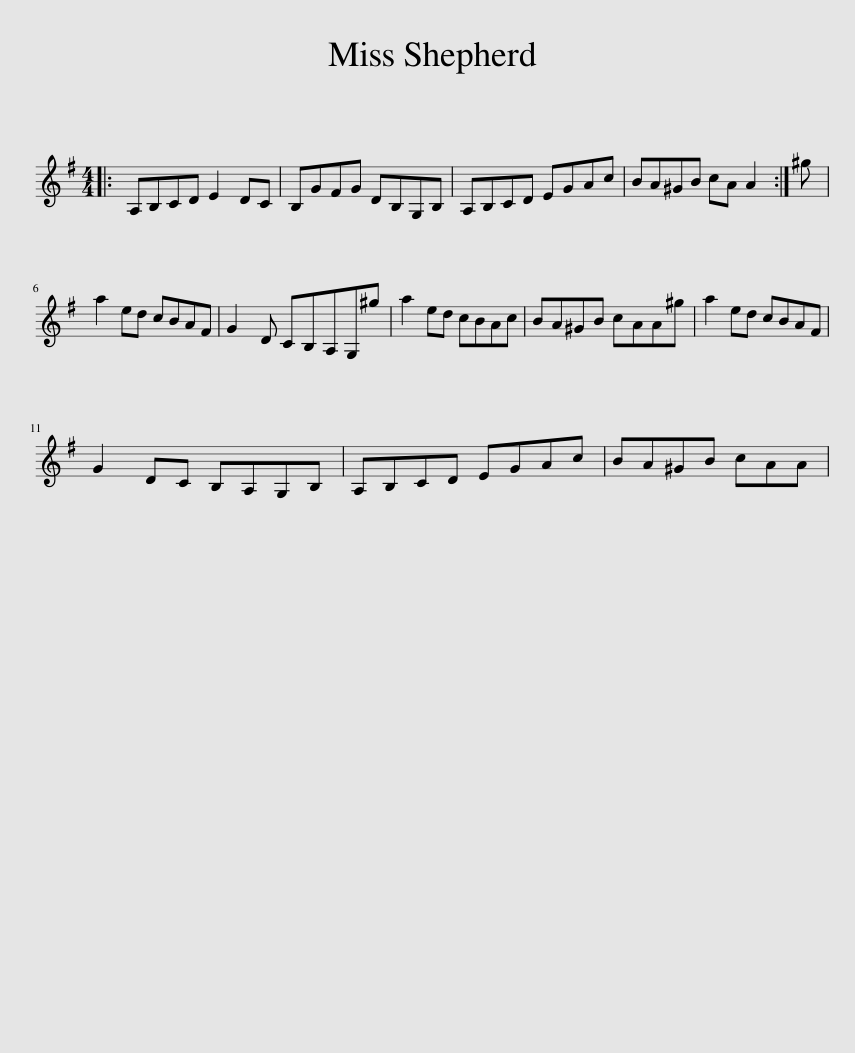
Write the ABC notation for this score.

X:1
L:1/8
M:4/4
I:linebreak $
K:G
V:1 treble
V:1
|: A,B,CD E2 DC | B,GFG DB,G,B, | A,B,CD EGAc | BA^GB cA A2 :| ^g |$ %5
 a2 ed cBAF | G2 D CB,A,G,^g | a2 ed cBAc | BA^GB cAA^g | a2 ed cBAF |$ %10
 G2 DC B,A,G,B, | A,B,CD EGAc | BA^GB cAA | %13
